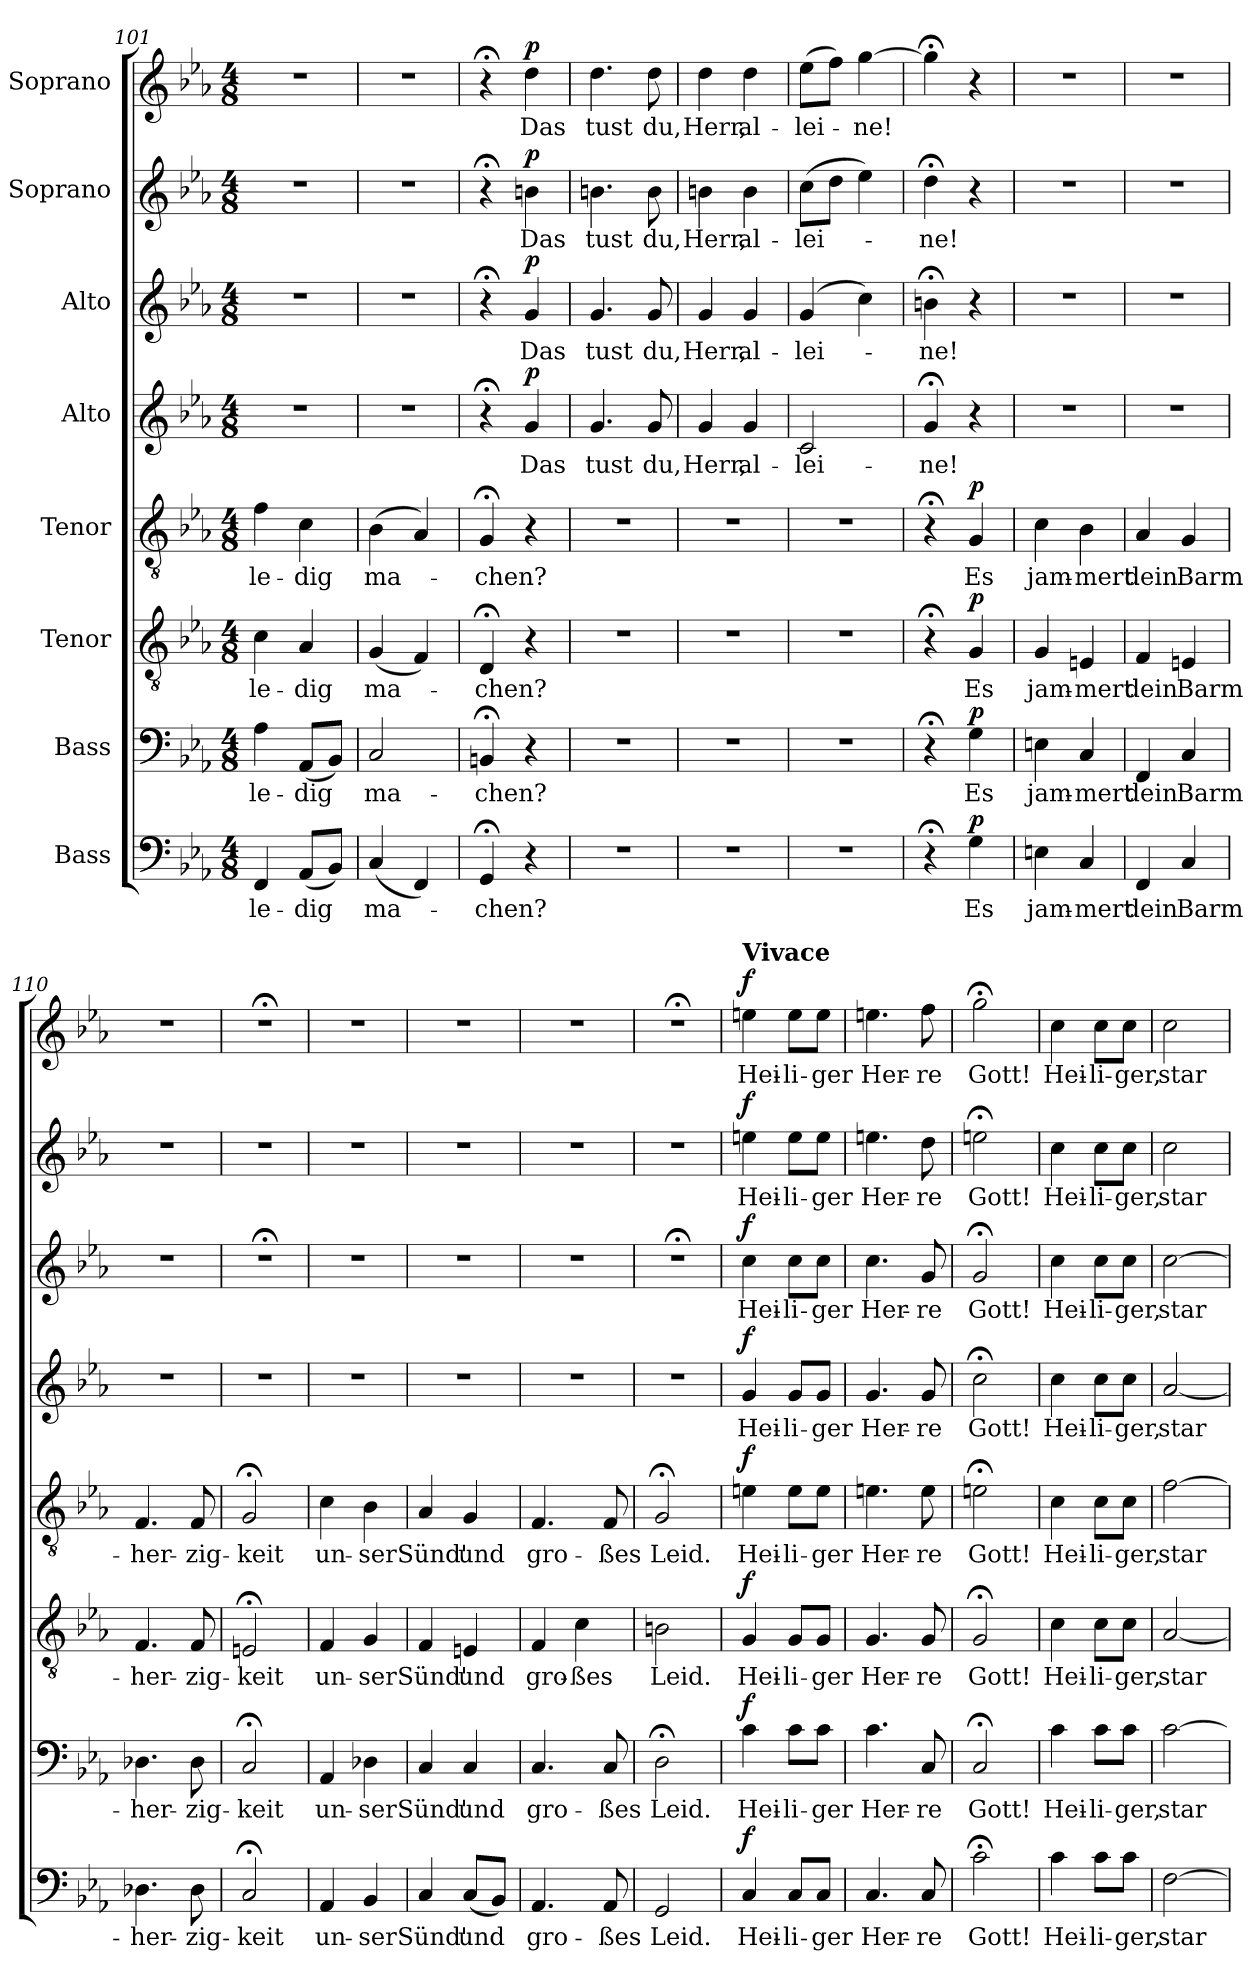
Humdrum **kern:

**kern	**text	**dynam	**kern	**text	**dynam	**kern	**text	**dynam	**kern	**text	**dynam	**kern	**text	**dynam	**kern	**text	**dynam	**kern	**text	**dynam	**kern	**text	**dynam
*part8	*part8	*part8	*part7	*part7	*part7	*part6	*part6	*part6	*part5	*part5	*part5	*part4	*part4	*part4	*part3	*part3	*part3	*part2	*part2	*part2	*part1	*part1	*part1
*staff8	*staff8	*staff8	*staff7	*staff7	*staff7	*staff6	*staff6	*staff6	*staff5	*staff5	*staff5	*staff4	*staff4	*staff4	*staff3	*staff3	*staff3	*staff2	*staff2	*staff2	*staff1	*staff1	*staff1
*I"Bass	*	*	*I"Bass	*	*	*I"Tenor	*	*	*I"Tenor	*	*	*I"Alto	*	*	*I"Alto	*	*	*I"Soprano	*	*	*I"Soprano	*	*
*clefF4	*	*	*clefF4	*	*	*clefGv2	*	*	*clefGv2	*	*	*clefG2	*	*	*clefG2	*	*	*clefG2	*	*	*clefG2	*	*
*k[b-e-a-]	*	*	*k[b-e-a-]	*	*	*k[b-e-a-]	*	*	*k[b-e-a-]	*	*	*k[b-e-a-]	*	*	*k[b-e-a-]	*	*	*k[b-e-a-]	*	*	*k[b-e-a-]	*	*
*E-:	*	*	*E-:	*	*	*E-:	*	*	*E-:	*	*	*E-:	*	*	*E-:	*	*	*E-:	*	*	*E-:	*	*
*M4/8	*	*	*M4/8	*	*	*M4/8	*	*	*M4/8	*	*	*M4/8	*	*	*M4/8	*	*	*M4/8	*	*	*M4/8	*	*
=101	=101	=101	=101	=101	=101	=101	=101	=101	=101	=101	=101	=101	=101	=101	=101	=101	=101	=101	=101	=101	=101	=101	=101
!	!LO:LY:b	!	!	!LO:LY:b	!	!	!LO:LY:b	!	!	!LO:LY:b	!	!	!	!	!	!	!	!	!	!	!	!	!
4FF/	le-	.	4A-\	le-	.	4c\	le-	.	4f\	le-	.	2r	.	.	2r	.	.	2r	.	.	2r	.	.
!	!LO:LY:b	!	!	!LO:LY:b	!	!	!LO:LY:b	!	!	!LO:LY:b	!	!	!	!	!	!	!	!	!	!	!	!	!
(<8AA-/L	-dig	.	(<8AA-/L	-dig	.	4A-/	-dig	.	4c\	-dig	.	.	.	.	.	.	.	.	.	.	.	.	.
8BB-/J)	.	.	8BB-/J)	.	.	.	.	.	.	.	.	.	.	.	.	.	.	.	.	.	.	.	.
=102	=102	=102	=102	=102	=102	=102	=102	=102	=102	=102	=102	=102	=102	=102	=102	=102	=102	=102	=102	=102	=102	=102	=102
!	!LO:LY:b	!	!	!LO:LY:b	!	!	!LO:LY:b	!	!	!LO:LY:b	!	!	!	!	!	!	!	!	!	!	!	!	!
(<4C/	ma-	.	2C/	ma-	.	(<4G/	ma-	.	(>4B-\	ma-	.	2r	.	.	2r	.	.	2r	.	.	2r	.	.
4FF/)	.	.	.	.	.	4F/)	.	.	4A-/)	.	.	.	.	.	.	.	.	.	.	.	.	.	.
=103	=103	=103	=103	=103	=103	=103	=103	=103	=103	=103	=103	=103	=103	=103	=103	=103	=103	=103	=103	=103	=103	=103	=103
!	!LO:LY:b	!	!	!LO:LY:b	!	!	!LO:LY:b	!	!	!LO:LY:b	!	!	!	!	!	!	!	!	!	!	!	!	!
4GG;</	-chen?	.	4BBn;</	-chen?	.	4D;</	-chen?	.	4G;</	-chen?	.	4r;<	.	.	4r;<	.	.	4r;<	.	.	4r;<	.	.
!	!	!	!	!	!	!	!	!	!	!	!	!	!LO:LY:b	!LO:DY:a	!	!LO:LY:b	!LO:DY:a	!	!LO:LY:b	!LO:DY:a	!	!LO:LY:b	!LO:DY:a
4r	.	.	4r	.	.	4r	.	.	4r	.	.	4g/	Das	p	4g/	Das	p	4bn\	Das	p	4dd\	Das	p
!!LO:PB:g=z
=104	=104	=104	=104	=104	=104	=104	=104	=104	=104	=104	=104	=104	=104	=104	=104	=104	=104	=104	=104	=104	=104	=104	=104
!	!	!	!	!	!	!	!	!	!	!	!	!	!LO:LY:b	!	!	!LO:LY:b	!	!	!LO:LY:b	!	!	!LO:LY:b	!
2r	.	.	2r	.	.	2r	.	.	2r	.	.	4.g/	tust	.	4.g/	tust	.	4.bn\	tust	.	4.dd\	tust	.
!	!	!	!	!	!	!	!	!	!	!	!	!	!LO:LY:b	!	!	!LO:LY:b	!	!	!LO:LY:b	!	!	!LO:LY:b	!
.	.	.	.	.	.	.	.	.	.	.	.	8g/	du,	.	8g/	du,	.	8b\	du,	.	8dd\	du,	.
=105	=105	=105	=105	=105	=105	=105	=105	=105	=105	=105	=105	=105	=105	=105	=105	=105	=105	=105	=105	=105	=105	=105	=105
!	!	!	!	!	!	!	!	!	!	!	!	!	!LO:LY:b	!	!	!LO:LY:b	!	!	!LO:LY:b	!	!	!LO:LY:b	!
2r	.	.	2r	.	.	2r	.	.	2r	.	.	4g/	Herr,	.	4g/	Herr,	.	4bn\	Herr,	.	4dd\	Herr,	.
!	!	!	!	!	!	!	!	!	!	!	!	!	!LO:LY:b	!	!	!LO:LY:b	!	!	!LO:LY:b	!	!	!LO:LY:b	!
.	.	.	.	.	.	.	.	.	.	.	.	4g/	al-	.	4g/	al-	.	4b\	al-	.	4dd\	al-	.
=106	=106	=106	=106	=106	=106	=106	=106	=106	=106	=106	=106	=106	=106	=106	=106	=106	=106	=106	=106	=106	=106	=106	=106
!	!	!	!	!	!	!	!	!	!	!	!	!	!LO:LY:b	!	!	!LO:LY:b	!	!	!LO:LY:b	!	!	!LO:LY:b	!
2r	.	.	2r	.	.	2r	.	.	2r	.	.	2c/	-lei-	.	(>4g/	-lei-	.	(>8cc\L	-lei-	.	(>8ee-\L	-lei-	.
.	.	.	.	.	.	.	.	.	.	.	.	.	.	.	.	.	.	8dd\J	.	.	8ff\J)	.	.
!	!	!	!	!	!	!	!	!	!	!	!	!	!	!	!	!	!	!	!	!	!	!LO:LY:b	!
.	.	.	.	.	.	.	.	.	.	.	.	.	.	.	4cc\)	.	.	4ee-\)	.	.	[4gg\	-ne!	.
=107	=107	=107	=107	=107	=107	=107	=107	=107	=107	=107	=107	=107	=107	=107	=107	=107	=107	=107	=107	=107	=107	=107	=107
!	!	!	!	!	!	!	!	!	!	!	!	!	!LO:LY:b	!	!	!LO:LY:b	!	!	!LO:LY:b	!	!	!	!
4r;<	.	.	4r;<	.	.	4r;<	.	.	4r;<	.	.	4g;</	-ne!	.	4bn;<\	-ne!	.	4dd;<\	-ne!	.	4gg;<\]	.	.
!	!LO:LY:b	!LO:DY:a	!	!LO:LY:b	!LO:DY:a	!	!LO:LY:b	!LO:DY:a	!	!LO:LY:b	!LO:DY:a	!	!	!	!	!	!	!	!	!	!	!	!
4G\	Es	p	4G\	Es	p	4G/	Es	p	4G/	Es	p	4r	.	.	4r	.	.	4r	.	.	4r	.	.
=108	=108	=108	=108	=108	=108	=108	=108	=108	=108	=108	=108	=108	=108	=108	=108	=108	=108	=108	=108	=108	=108	=108	=108
!	!LO:LY:b	!	!	!LO:LY:b	!	!	!LO:LY:b	!	!	!LO:LY:b	!	!	!	!	!	!	!	!	!	!	!	!	!
4En\	jam-	.	4En\	jam-	.	4G/	jam-	.	4c\	jam-	.	2r	.	.	2r	.	.	2r	.	.	2r	.	.
!	!LO:LY:b	!	!	!LO:LY:b	!	!	!LO:LY:b	!	!	!LO:LY:b	!	!	!	!	!	!	!	!	!	!	!	!	!
4C/	-mert	.	4C/	-mert	.	4En/	-mert	.	4B-\	-mert	.	.	.	.	.	.	.	.	.	.	.	.	.
=109	=109	=109	=109	=109	=109	=109	=109	=109	=109	=109	=109	=109	=109	=109	=109	=109	=109	=109	=109	=109	=109	=109	=109
!	!LO:LY:b	!	!	!LO:LY:b	!	!	!LO:LY:b	!	!	!LO:LY:b	!	!	!	!	!	!	!	!	!	!	!	!	!
4FF/	dein'	.	4FF/	dein'	.	4F/	dein'	.	4A-/	dein'	.	2r	.	.	2r	.	.	2r	.	.	2r	.	.
!	!LO:LY:b	!	!	!LO:LY:b	!	!	!LO:LY:b	!	!	!LO:LY:b	!	!	!	!	!	!	!	!	!	!	!	!	!
4C/	Barm-	.	4C/	Barm-	.	4En/	Barm-	.	4G/	Barm-	.	.	.	.	.	.	.	.	.	.	.	.	.
=110	=110	=110	=110	=110	=110	=110	=110	=110	=110	=110	=110	=110	=110	=110	=110	=110	=110	=110	=110	=110	=110	=110	=110
!	!LO:LY:b	!	!	!LO:LY:b	!	!	!LO:LY:b	!	!	!LO:LY:b	!	!	!	!	!	!	!	!	!	!	!	!	!
4.D-X\	-her-	.	4.D-X\	-her-	.	4.F/	-her-	.	4.F/	-her-	.	2r	.	.	2r	.	.	2r	.	.	2r	.	.
!	!LO:LY:b	!	!	!LO:LY:b	!	!	!LO:LY:b	!	!	!LO:LY:b	!	!	!	!	!	!	!	!	!	!	!	!	!
8D-\	-zig-	.	8D-\	-zig-	.	8F/	-zig-	.	8F/	-zig-	.	.	.	.	.	.	.	.	.	.	.	.	.
=111	=111	=111	=111	=111	=111	=111	=111	=111	=111	=111	=111	=111	=111	=111	=111	=111	=111	=111	=111	=111	=111	=111	=111
!	!LO:LY:b	!	!	!LO:LY:b	!	!	!LO:LY:b	!	!	!LO:LY:b	!	!	!	!	!	!	!	!	!	!	!	!	!
2C;</	-keit	.	2C;</	-keit	.	2En;</	-keit	.	2G;</	-keit	.	2r	.	.	2r;<	.	.	2r	.	.	2r;<	.	.
=112	=112	=112	=112	=112	=112	=112	=112	=112	=112	=112	=112	=112	=112	=112	=112	=112	=112	=112	=112	=112	=112	=112	=112
!	!LO:LY:b	!	!	!LO:LY:b	!	!	!LO:LY:b	!	!	!LO:LY:b	!	!	!	!	!	!	!	!	!	!	!	!	!
4AA-/	un-	.	4AA-/	un-	.	4F/	un-	.	4c\	un-	.	2r	.	.	2r	.	.	2r	.	.	2r	.	.
!	!LO:LY:b	!	!	!LO:LY:b	!	!	!LO:LY:b	!	!	!LO:LY:b	!	!	!	!	!	!	!	!	!	!	!	!	!
4BB-/	-ser	.	4D-X\	-ser	.	4G/	-ser	.	4B-\	-ser	.	.	.	.	.	.	.	.	.	.	.	.	.
=113	=113	=113	=113	=113	=113	=113	=113	=113	=113	=113	=113	=113	=113	=113	=113	=113	=113	=113	=113	=113	=113	=113	=113
!	!LO:LY:b	!	!	!LO:LY:b	!	!	!LO:LY:b	!	!	!LO:LY:b	!	!	!	!	!	!	!	!	!	!	!	!	!
4C/	Sünd'	.	4C/	Sünd'	.	4F/	Sünd'	.	4A-/	Sünd'	.	2r	.	.	2r	.	.	2r	.	.	2r	.	.
!	!LO:LY:b	!	!	!LO:LY:b	!	!	!LO:LY:b	!	!	!LO:LY:b	!	!	!	!	!	!	!	!	!	!	!	!	!
(<8C/L	und	.	4C/	und	.	4En/	und	.	4G/	und	.	.	.	.	.	.	.	.	.	.	.	.	.
8BB-/J)	.	.	.	.	.	.	.	.	.	.	.	.	.	.	.	.	.	.	.	.	.	.	.
=114	=114	=114	=114	=114	=114	=114	=114	=114	=114	=114	=114	=114	=114	=114	=114	=114	=114	=114	=114	=114	=114	=114	=114
!	!LO:LY:b	!	!	!LO:LY:b	!	!	!LO:LY:b	!	!	!LO:LY:b	!	!	!	!	!	!	!	!	!	!	!	!	!
4.AA-/	gro-	.	4.C/	gro-	.	4F/	gro-	.	4.F/	gro-	.	2r	.	.	2r	.	.	2r	.	.	2r	.	.
!	!	!	!	!	!	!	!LO:LY:b	!	!	!	!	!	!	!	!	!	!	!	!	!	!	!	!
.	.	.	.	.	.	4c\	-ßes	.	.	.	.	.	.	.	.	.	.	.	.	.	.	.	.
!	!LO:LY:b	!	!	!LO:LY:b	!	!	!	!	!	!LO:LY:b	!	!	!	!	!	!	!	!	!	!	!	!	!
8AA-/	-ßes	.	8C/	-ßes	.	.	.	.	8F/	-ßes	.	.	.	.	.	.	.	.	.	.	.	.	.
=115	=115	=115	=115	=115	=115	=115	=115	=115	=115	=115	=115	=115	=115	=115	=115	=115	=115	=115	=115	=115	=115	=115	=115
!	!LO:LY:b	!	!	!LO:LY:b	!	!	!LO:LY:b	!	!	!LO:LY:b	!	!	!	!	!	!	!	!	!	!	!	!	!
2GG/	Leid.	.	2D;<\	Leid.	.	2Bn\	Leid.	.	2G;</	Leid.	.	2r	.	.	2r;<	.	.	2r	.	.	2r;<	.	.
!!LO:PB:g=z
=116	=116	=116	=116	=116	=116	=116	=116	=116	=116	=116	=116	=116	=116	=116	=116	=116	=116	=116	=116	=116	=116	=116	=116
!	!	!	!	!	!	!	!	!	!	!	!	!	!	!	!	!	!	!	!	!	!LO:TX:a:B:t=Vivace	!	!
!	!LO:LY:b	!LO:DY:a	!	!LO:LY:b	!LO:DY:a	!	!LO:LY:b	!LO:DY:a	!	!LO:LY:b	!LO:DY:a	!	!LO:LY:b	!LO:DY:a	!	!LO:LY:b	!LO:DY:a	!	!LO:LY:b	!LO:DY:a	!	!LO:LY:b	!LO:DY:a
4C/	Hei-	f	4c\	Hei-	f	4G/	Hei-	f	4en\	Hei-	f	4g/	Hei-	f	4cc\	Hei-	f	4een\	Hei-	f	4een\	Hei-	f
!	!LO:LY:b	!	!	!LO:LY:b	!	!	!LO:LY:b	!	!	!LO:LY:b	!	!	!LO:LY:b	!	!	!LO:LY:b	!	!	!LO:LY:b	!	!	!LO:LY:b	!
8C/L	-li-	.	8c\L	-li-	.	8G/L	-li-	.	8e\L	-li-	.	8g/L	-li-	.	8cc\L	-li-	.	8ee\L	-li-	.	8ee\L	-li-	.
!	!LO:LY:b	!	!	!LO:LY:b	!	!	!LO:LY:b	!	!	!LO:LY:b	!	!	!LO:LY:b	!	!	!LO:LY:b	!	!	!LO:LY:b	!	!	!LO:LY:b	!
8C/J	-ger	.	8c\J	-ger	.	8G/J	-ger	.	8e\J	-ger	.	8g/J	-ger	.	8cc\J	-ger	.	8ee\J	-ger	.	8ee\J	-ger	.
=117	=117	=117	=117	=117	=117	=117	=117	=117	=117	=117	=117	=117	=117	=117	=117	=117	=117	=117	=117	=117	=117	=117	=117
!	!LO:LY:b	!	!	!LO:LY:b	!	!	!LO:LY:b	!	!	!LO:LY:b	!	!	!LO:LY:b	!	!	!LO:LY:b	!	!	!LO:LY:b	!	!	!LO:LY:b	!
4.C/	Her-	.	4.c\	Her-	.	4.G/	Her-	.	4.en\	Her-	.	4.g/	Her-	.	4.cc\	Her-	.	4.een\	Her-	.	4.een\	Her-	.
!	!LO:LY:b	!	!	!LO:LY:b	!	!	!LO:LY:b	!	!	!LO:LY:b	!	!	!LO:LY:b	!	!	!LO:LY:b	!	!	!LO:LY:b	!	!	!LO:LY:b	!
8C/	-re	.	8C/	-re	.	8G/	-re	.	8e\	-re	.	8g/	-re	.	8g/	-re	.	8dd\	-re	.	8ff\	-re	.
=118	=118	=118	=118	=118	=118	=118	=118	=118	=118	=118	=118	=118	=118	=118	=118	=118	=118	=118	=118	=118	=118	=118	=118
!	!LO:LY:b	!	!	!LO:LY:b	!	!	!LO:LY:b	!	!	!LO:LY:b	!	!	!LO:LY:b	!	!	!LO:LY:b	!	!	!LO:LY:b	!	!	!LO:LY:b	!
2c;<\	Gott!	.	2C;</	Gott!	.	2G;</	Gott!	.	2en;<\	Gott!	.	2cc;<\	Gott!	.	2g;</	Gott!	.	2een;<\	Gott!	.	2gg;<\	Gott!	.
=119	=119	=119	=119	=119	=119	=119	=119	=119	=119	=119	=119	=119	=119	=119	=119	=119	=119	=119	=119	=119	=119	=119	=119
!	!LO:LY:b	!	!	!LO:LY:b	!	!	!LO:LY:b	!	!	!LO:LY:b	!	!	!LO:LY:b	!	!	!LO:LY:b	!	!	!LO:LY:b	!	!	!LO:LY:b	!
4c\	Hei-	.	4c\	Hei-	.	4c\	Hei-	.	4c\	Hei-	.	4cc\	Hei-	.	4cc\	Hei-	.	4cc\	Hei-	.	4cc\	Hei-	.
!	!LO:LY:b	!	!	!LO:LY:b	!	!	!LO:LY:b	!	!	!LO:LY:b	!	!	!LO:LY:b	!	!	!LO:LY:b	!	!	!LO:LY:b	!	!	!LO:LY:b	!
8c\L	-li-	.	8c\L	-li-	.	8c\L	-li-	.	8c\L	-li-	.	8cc\L	-li-	.	8cc\L	-li-	.	8cc\L	-li-	.	8cc\L	-li-	.
!	!LO:LY:b	!	!	!LO:LY:b	!	!	!LO:LY:b	!	!	!LO:LY:b	!	!	!LO:LY:b	!	!	!LO:LY:b	!	!	!LO:LY:b	!	!	!LO:LY:b	!
8c\J	-ger,	.	8c\J	-ger,	.	8c\J	-ger,	.	8c\J	-ger,	.	8cc\J	-ger,	.	8cc\J	-ger,	.	8cc\J	-ger,	.	8cc\J	-ger,	.
=120	=120	=120	=120	=120	=120	=120	=120	=120	=120	=120	=120	=120	=120	=120	=120	=120	=120	=120	=120	=120	=120	=120	=120
!	!LO:LY:b	!	!	!LO:LY:b	!	!	!LO:LY:b	!	!	!LO:LY:b	!	!	!LO:LY:b	!	!	!LO:LY:b	!	!	!LO:LY:b	!	!	!LO:LY:b	!
[2F\	star-	.	[2c\	star-	.	[2A-/	star-	.	[2f\	star-	.	[2a-/	star-	.	[2cc\	star-	.	2cc\	star-	.	2cc\	star-	.
=	=	=	=	=	=	=	=	=	=	=	=	=	=	=	=	=	=	=	=	=	=	=	=
*-	*-	*-	*-	*-	*-	*-	*-	*-	*-	*-	*-	*-	*-	*-	*-	*-	*-	*-	*-	*-	*-	*-	*-
